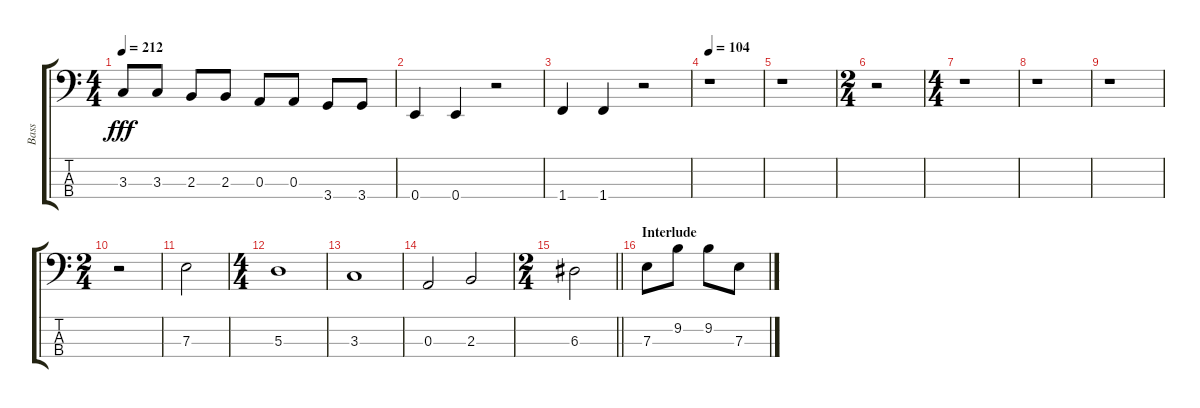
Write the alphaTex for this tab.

\track ("Bass" "Bass") {instrument electricbassfinger}
\staff {score tabs}
\tuning (G2 D2 A1 E1) {hide}
\ts (4 4)
\tempo 212
\clef f4
\ks c
3.3.8{dy fff} 3.3.8 2.3.8 2.3.8 0.3.8 0.3.8 3.4.8 3.4.8 |
0.4.4 0.4.4 r.2 |
1.4.4 1.4.4 r.2 |
\tempo 104
r.1 |
r.1 |
\ts (2 4)
r.2 |
\ts (4 4)
r.1 |
r.1 |
r.1 |
\ts (2 4)
r.2{volume 10} |
7.3.2 |
\ts (4 4)
5.3.1 |
3.3.1 |
0.3.2 2.3.2 |
\ts (2 4)
\barLineRight lightlight
6.3.2 |
\section ("" "Interlude")
7.3.8 9.2.8 9.2.8 7.3.8
